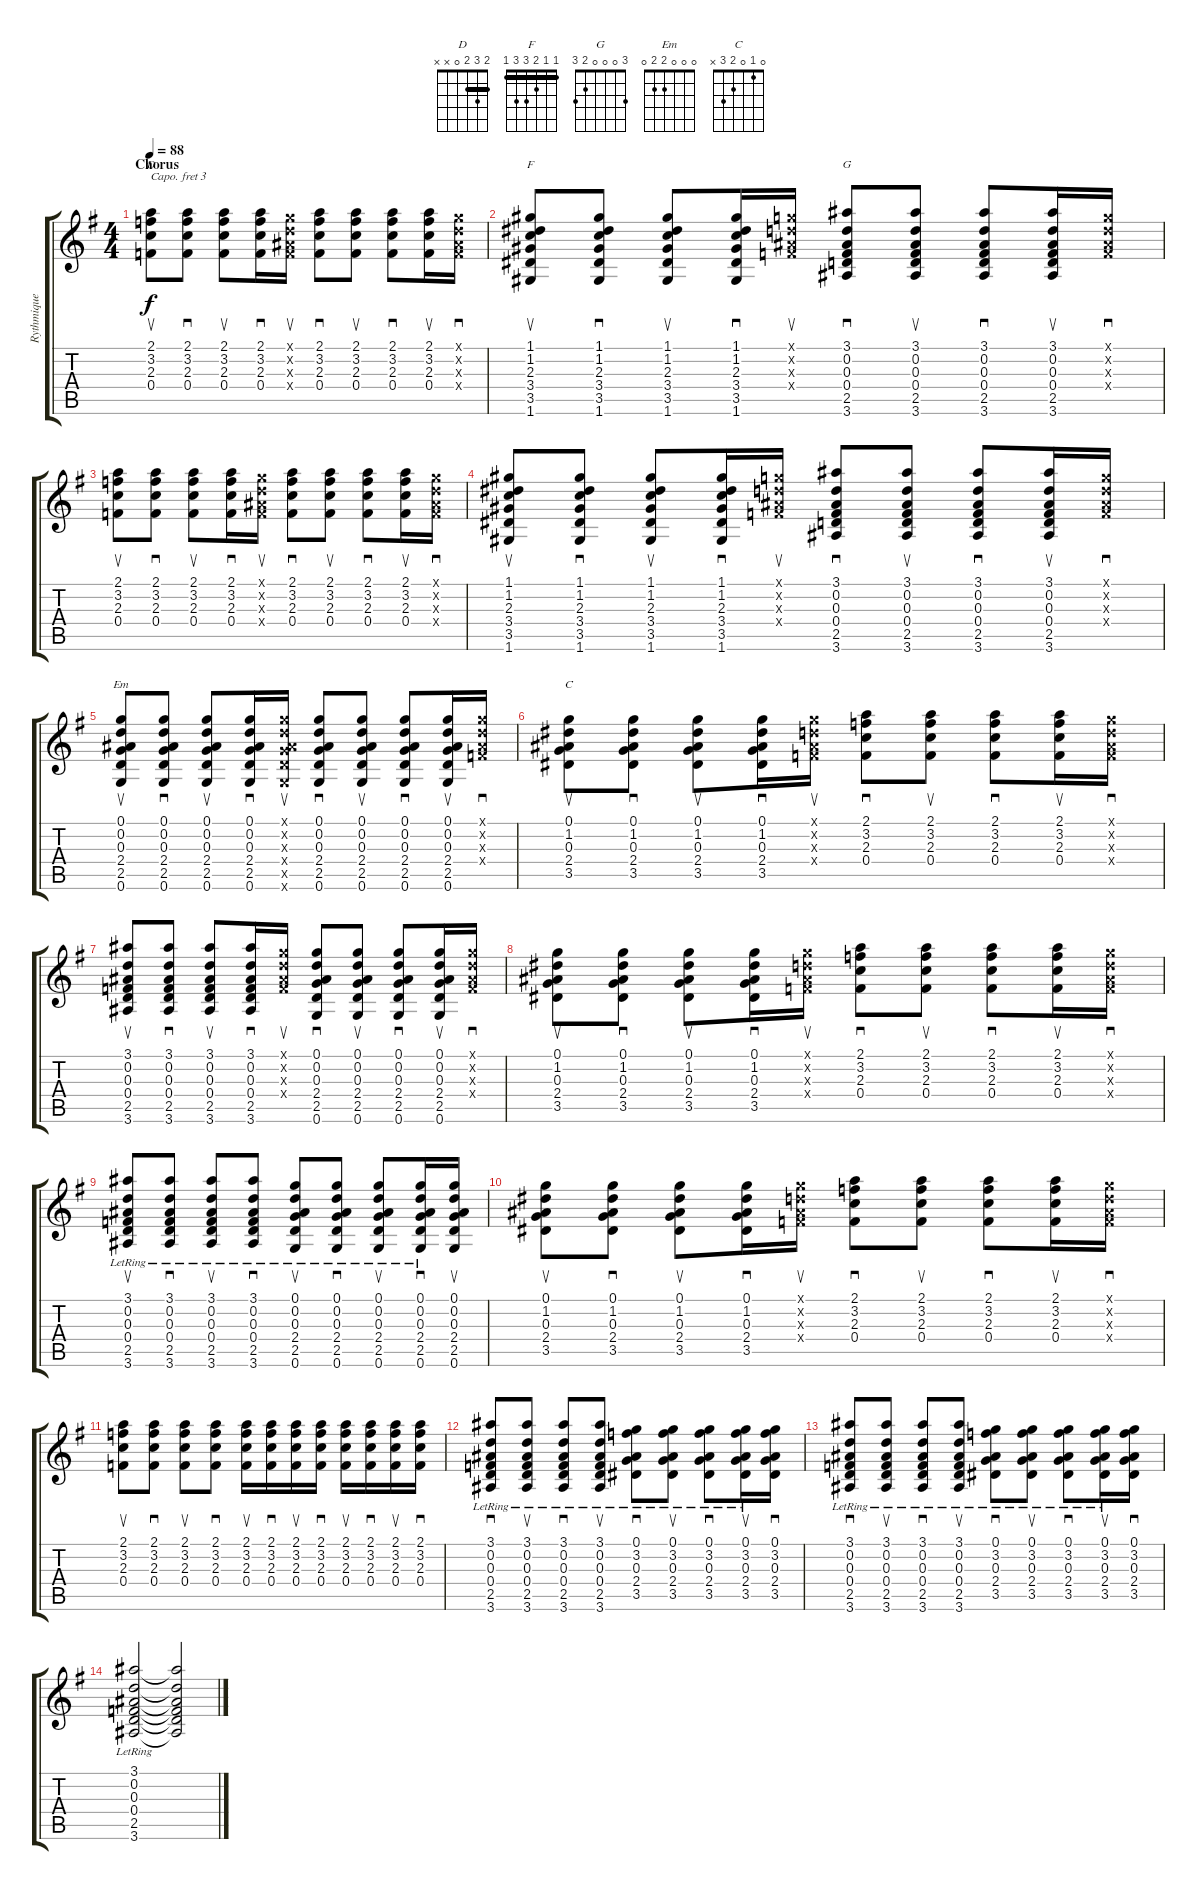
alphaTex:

\track ("Rythmique" "Rythmique") {instrument acousticguitarnylon}
\staff {score tabs}
\capo 3
\tuning (E4 B3 G3 D3 A2 E2) {hide}
\chord ("D" 2 3 2 0 x x) {barre 2}
\chord ("F" 1 1 2 3 3 1) {barre 1}
\chord ("G" 3 0 0 0 2 3)
\chord ("Em" 0 0 0 2 2 0)
\chord ("C" 0 1 0 2 3 x)
\ts (4 4)
\section ("" "Chorus")
\tempo 88
\clef g2
\ks g
(2.1 3.2 2.3 0.4).8{su ch "D" dy f} (2.1 3.2 2.3 0.4).8{sd} (2.1 3.2 2.3 0.4).8{su} (2.1 3.2 2.3 0.4).16{sd} (0.1{x} 0.2{x} 0.3{x} 0.4{x}).16{su} (2.1 3.2 2.3 0.4).8{sd} (2.1 3.2 2.3 0.4).8{su} (2.1 3.2 2.3 0.4).8{sd} (2.1 3.2 2.3 0.4).16{su} (0.1{x} 0.2{x} 0.3{x} 0.4{x}).16{sd} |
(1.1 1.2 2.3 3.4 3.5 1.6).8{su ch "F"} (1.1 1.2 2.3 3.4 3.5 1.6).8{sd} (1.1 1.2 2.3 3.4 3.5 1.6).8{su} (1.1 1.2 2.3 3.4 3.5 1.6).16{sd} (0.1{x} 0.2{x} 0.3{x} 0.4{x}).16{su} (3.1 0.2 0.3 0.4 2.5 3.6).8{sd ch "G"} (3.1 0.2 0.3 0.4 2.5 3.6).8{su} (3.1 0.2 0.3 0.4 2.5 3.6).8{sd} (3.1 0.2 0.3 0.4 2.5 3.6).16{su} (0.1{x} 0.2{x} 0.3{x} 0.4{x}).16{sd} |
(2.1 3.2 2.3 0.4).8{su} (2.1 3.2 2.3 0.4).8{sd} (2.1 3.2 2.3 0.4).8{su} (2.1 3.2 2.3 0.4).16{sd} (0.1{x} 0.2{x} 0.3{x} 0.4{x}).16{su} (2.1 3.2 2.3 0.4).8{sd} (2.1 3.2 2.3 0.4).8{su} (2.1 3.2 2.3 0.4).8{sd} (2.1 3.2 2.3 0.4).16{su} (0.1{x} 0.2{x} 0.3{x} 0.4{x}).16{sd} |
(1.1 1.2 2.3 3.4 3.5 1.6).8{su} (1.1 1.2 2.3 3.4 3.5 1.6).8{sd} (1.1 1.2 2.3 3.4 3.5 1.6).8{su} (1.1 1.2 2.3 3.4 3.5 1.6).16{sd} (0.1{x} 0.2{x} 0.3{x} 0.4{x}).16{su} (3.1 0.2 0.3 0.4 2.5 3.6).8{sd} (3.1 0.2 0.3 0.4 2.5 3.6).8{su} (3.1 0.2 0.3 0.4 2.5 3.6).8{sd} (3.1 0.2 0.3 0.4 2.5 3.6).16{su} (0.1{x} 0.2{x} 0.3{x} 0.4{x}).16{sd} |
(0.1 0.2 0.3 2.4 2.5 0.6).8{su ch "Em"} (0.1 0.2 0.3 2.4 2.5 0.6).8{sd} (0.1 0.2 0.3 2.4 2.5 0.6).8{su} (0.1 0.2 0.3 2.4 2.5 0.6).16{sd} (0.1{x} 0.2{x} 0.3{x} 2.4{x} 2.5{x} 0.6{x}).16{su} (0.1 0.2 0.3 2.4 2.5 0.6).8{sd} (0.1 0.2 0.3 2.4 2.5 0.6).8{su} (0.1 0.2 0.3 2.4 2.5 0.6).8{sd} (0.1 0.2 0.3 2.4 2.5 0.6).16{su} (0.1{x} 0.2{x} 0.3{x} 0.4{x}).16{sd} |
(0.1 1.2 0.3 2.4 3.5).8{su ch "C"} (0.1 1.2 0.3 2.4 3.5).8{sd} (0.1 1.2 0.3 2.4 3.5).8{su} (0.1 1.2 0.3 2.4 3.5).16{sd} (0.1{x} 0.2{x} 0.3{x} 0.4{x}).16{su} (2.1 3.2 2.3 0.4).8{sd} (2.1 3.2 2.3 0.4).8{su} (2.1 3.2 2.3 0.4).8{sd} (2.1 3.2 2.3 0.4).16{su} (0.1{x} 0.2{x} 0.3{x} 0.4{x}).16{sd} |
(3.1 0.2 0.3 0.4 2.5 3.6).8{su} (3.1 0.2 0.3 0.4 2.5 3.6).8{sd} (3.1 0.2 0.3 0.4 2.5 3.6).8{su} (3.1 0.2 0.3 0.4 2.5 3.6).16{sd} (0.1{x} 0.2{x} 0.3{x} 0.4{x}).16{su} (0.1 0.2 0.3 2.4 2.5 0.6).8{sd} (0.1 0.2 0.3 2.4 2.5 0.6).8{su} (0.1 0.2 0.3 2.4 2.5 0.6).8{sd} (0.1 0.2 0.3 2.4 2.5 0.6).16{su} (0.1{x} 0.2{x} 0.3{x} 0.4{x}).16{sd} |
(0.1 1.2 0.3 2.4 3.5).8{su} (0.1 1.2 0.3 2.4 3.5).8{sd} (0.1 1.2 0.3 2.4 3.5).8{su} (0.1 1.2 0.3 2.4 3.5).16{sd} (0.1{x} 0.2{x} 0.3{x} 0.4{x}).16{su} (2.1 3.2 2.3 0.4).8{sd} (2.1 3.2 2.3 0.4).8{su} (2.1 3.2 2.3 0.4).8{sd} (2.1 3.2 2.3 0.4).16{su} (0.1{x} 0.2{x} 0.3{x} 0.4{x}).16{sd} |
(3.1{lr} 0.2{lr} 0.3 0.4{lr} 2.5{lr} 3.6{lr}).8{su} (3.1{lr} 0.2{lr} 0.3 0.4{lr} 2.5{lr} 3.6{lr}).8{sd} (3.1{lr} 0.2{lr} 0.3 0.4{lr} 2.5{lr} 3.6{lr}).8{su} (3.1{lr} 0.2{lr} 0.3 0.4{lr} 2.5{lr} 3.6{lr}).8{sd} (0.1 0.2{lr} 0.3 2.4{lr} 2.5 0.6).8{su} (0.1 0.2{lr} 0.3 2.4{lr} 2.5 0.6).8{sd} (0.1 0.2{lr} 0.3 2.4{lr} 2.5 0.6).8{su} (0.1 0.2 0.3 2.4{lr} 2.5 0.6).16{sd} (0.1 0.2 0.3 2.4 2.5 0.6).16{su} |
(0.1 1.2 0.3 2.4 3.5).8{su} (0.1 1.2 0.3 2.4 3.5).8{sd} (0.1 1.2 0.3 2.4 3.5).8{su} (0.1 1.2 0.3 2.4 3.5).16{sd} (0.1{x} 0.2{x} 0.3{x} 0.4{x}).16{su} (2.1 3.2 2.3 0.4).8{sd} (2.1 3.2 2.3 0.4).8{su} (2.1 3.2 2.3 0.4).8{sd} (2.1 3.2 2.3 0.4).16{su} (0.1{x} 0.2{x} 0.3{x} 0.4{x}).16{sd} |
(2.1 3.2 2.3 0.4).8{su} (2.1 3.2 2.3 0.4).8{sd} (2.1 3.2 2.3 0.4).8{su} (2.1 3.2 2.3 0.4).8{sd} (2.1 3.2 2.3 0.4).16{su} (2.1 3.2 2.3 0.4).16{sd} (2.1 3.2 2.3 0.4).16{su} (2.1 3.2 2.3 0.4).16{sd} (2.1 3.2 2.3 0.4).16{su} (2.1 3.2 2.3 0.4).16{sd} (2.1 3.2 2.3 0.4).16{su} (2.1 3.2 2.3 0.4).16{sd} |
(3.1{lr} 0.2{lr} 0.3 0.4{lr} 2.5{lr} 3.6).8{sd} (3.1{lr} 0.2{lr} 0.3 0.4{lr} 2.5{lr} 3.6{lr}).8{su} (3.1{lr} 0.2{lr} 0.3 0.4{lr} 2.5{lr} 3.6{lr}).8{sd} (3.1{lr} 0.2{lr} 0.3 0.4{lr} 2.5{lr} 3.6{lr}).8{su} (0.1{lr} 3.2{lr} 0.3 2.4{lr} 3.5{lr}).8{sd} (0.1{lr} 3.2{lr} 0.3 2.4{lr} 3.5{lr}).8{su} (0.1{lr} 3.2{lr} 0.3 2.4{lr} 3.5{lr}).8{sd} (0.1{lr} 3.2 0.3 2.4{lr} 3.5{lr}).16{su} (0.1 3.2 0.3 2.4 3.5).16{sd} |
(3.1{lr} 0.2{lr} 0.3 0.4{lr} 2.5{lr} 3.6).8{sd} (3.1{lr} 0.2{lr} 0.3 0.4{lr} 2.5{lr} 3.6{lr}).8{su} (3.1{lr} 0.2{lr} 0.3 0.4{lr} 2.5{lr} 3.6{lr}).8{sd} (3.1{lr} 0.2{lr} 0.3 0.4{lr} 2.5{lr} 3.6{lr}).8{su} (0.1{lr} 3.2{lr} 0.3 2.4{lr} 3.5{lr}).8{sd} (0.1{lr} 3.2{lr} 0.3 2.4{lr} 3.5{lr}).8{su} (0.1{lr} 3.2{lr} 0.3 2.4{lr} 3.5{lr}).8{sd} (0.1{lr} 3.2 0.3 2.4{lr} 3.5{lr}).16{su} (0.1 3.2 0.3 2.4 3.5).16{sd} |
(3.1{lr} 0.2{lr} 0.3 0.4{lr} 2.5{lr} 3.6).2 (3.1{t} 0.2{t} 0.3{t} 0.4{t} 2.5{t} 3.6{t}).2
